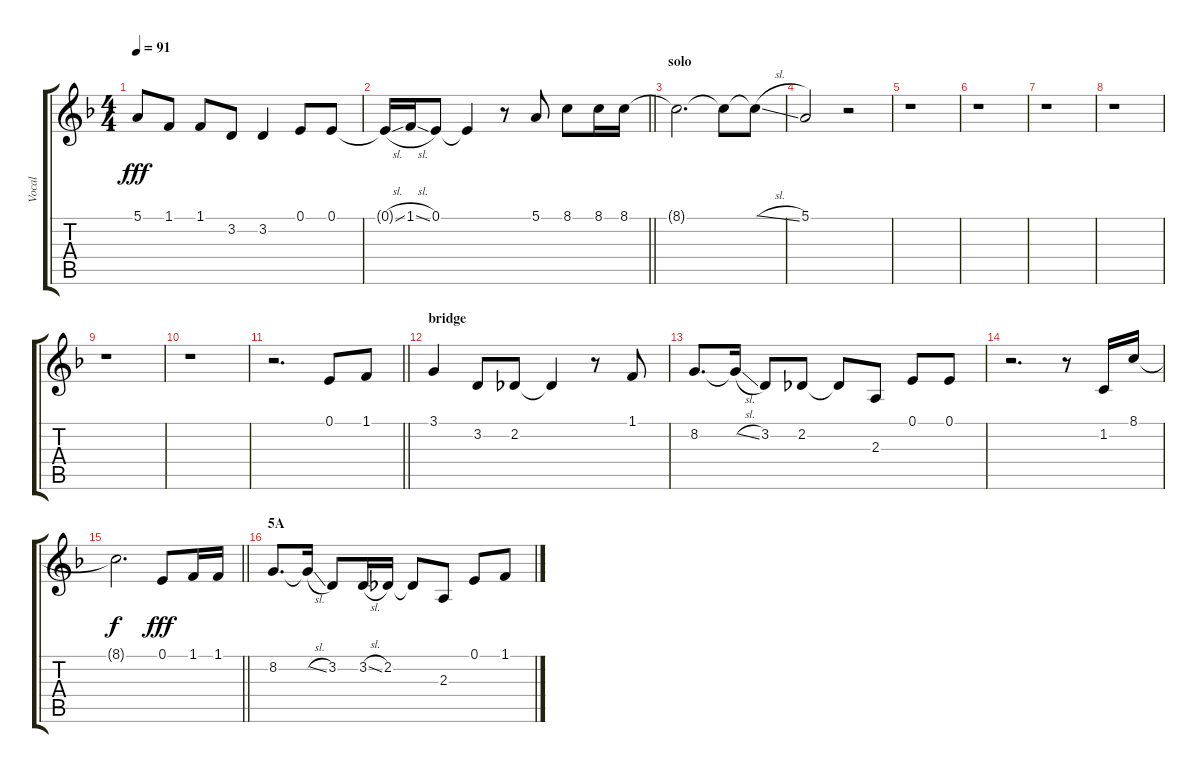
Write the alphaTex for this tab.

\track ("Vocal" "Vocal") {instrument voiceoohs}
\staff {score tabs}
\tuning (E4 B3 G3 D3 A2 E2) {hide}
\ts (4 4)
\tempo 91
\clef g2
\ks f
5.1.8{dy fff} 1.1.8 1.1.8 3.2.8 3.2.4 0.1.8 0.1.8 |
\barLineRight lightlight
0.1{sl t}.16 1.1{sl}.16 0.1.8 0.1{t}.4 r.8 5.1.8 8.1.8 8.1.16 8.1.16 |
\section ("" "solo")
8.1{t}.2{d} 8.1{t}.8 8.1{sl t}.8 |
5.1.2 r.2 |
r.1 |
r.1 |
r.1 |
r.1 |
r.1 |
r.1 |
\barLineRight lightlight
r.2{d} 0.1.8 1.1.8 |
\section ("" "bridge")
3.1.4 3.2.8 2.2.8 2.2{t}.4 r.8 1.1.8 |
8.2.8{d} 8.2{sl t}.16 3.2.8 2.2.8 2.2{t}.8 2.3.8 0.1.8 0.1.8 |
r.2{d} r.8 1.2.16 8.1.16 |
\barLineRight lightlight
8.1{t}.2{d dy f} 0.1.8{dy fff} 1.1.16 1.1.16 |
\section ("" "5A")
8.2.8{d} 8.2{sl t}.16 3.2.8 3.2{sl}.16 2.2.16 2.2{t}.8 2.3.8 0.1.8 1.1.8
